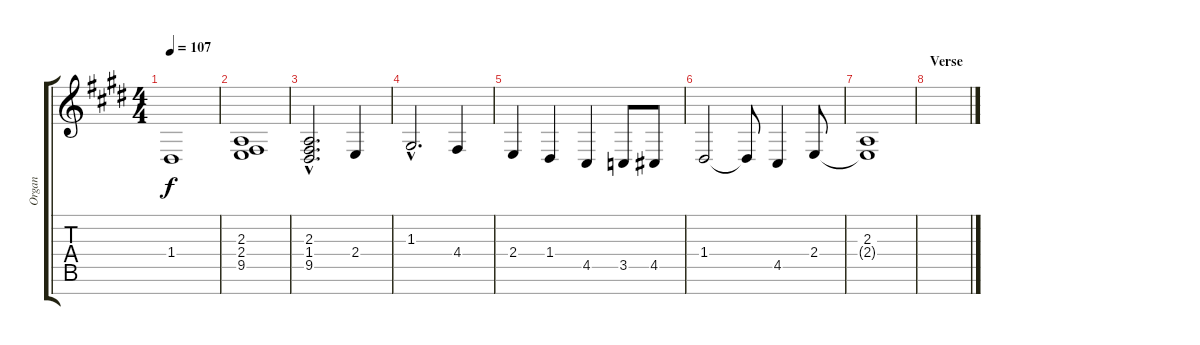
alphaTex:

\track ("Organ" "Organ") {instrument drawbarorgan}
\staff {score tabs}
\tuning (E4 B3 G3 D3 A2 E2 B1) {hide}
\ts (4 4)
\tempo 107
\clef g2
\ks c#minor
1.4{t}.1{dy f} |
(2.3 2.4 9.5).1 |
(2.3{hac} 1.4{hac} 9.5{hac}).2{d} 2.4.4 |
1.3{hac}.2{d} 4.4.4 |
2.4.4 1.4.4 4.5.4 3.5.8 4.5.8 |
1.4.2 1.4{t}.8 4.5.4 2.4.8 |
(2.3 2.4{t}).1 |
\section ("" "Verse")
